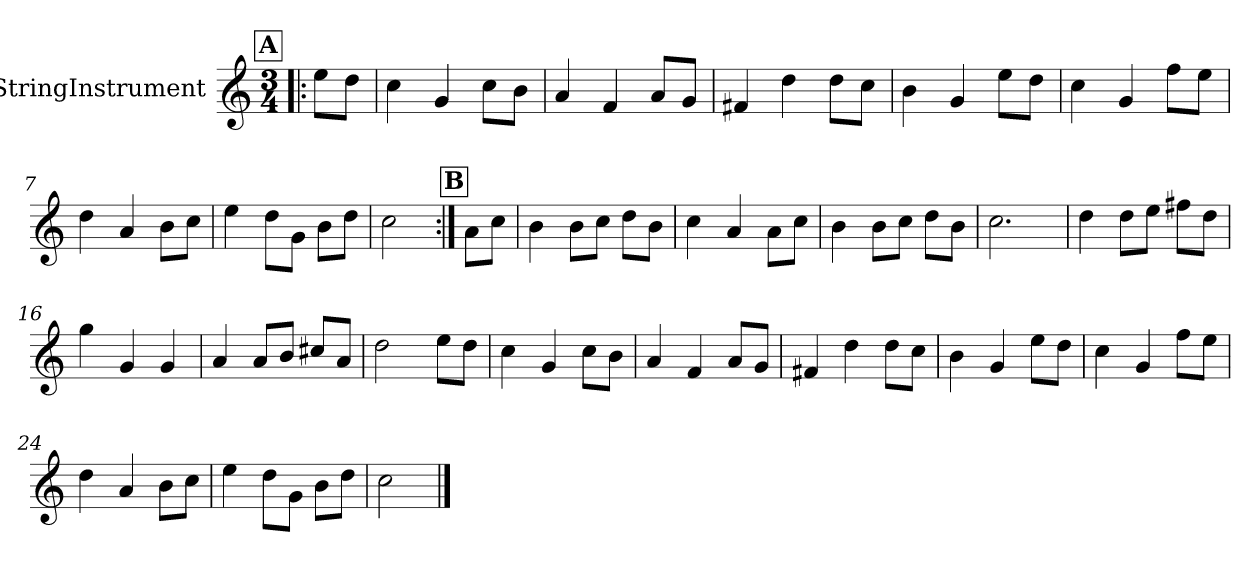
**kern
*part1
*staff1
*I"StringInstrument
*I'Str
*clefG2
*k[]
*M3/4
*MM120
!!LO:REH:place=s1:a:B:fs=14:t=A
=1!|:
8ee\L
8dd\J
=2
4cc\
4g/
8cc\L
8b\J
=3
4a/
4f/
8a/L
8g/J
=4
4f#X/
4dd\
8dd\L
8cc\J
=5
4b\
4g/
8ee\L
8dd\J
=6
4cc\
4g/
8ff\L
8ee\J
=7
4dd\
4a/
8b\L
8cc\J
=8
4ee\
8dd\L
8g\J
8b\L
8dd\J
=9
2cc\
!!LO:REH:place=s1:a:B:fs=14:t=B
=10:|!
8a\L
8cc\J
=11
4b\
8b\L
8cc\J
8dd\L
8b\J
!!LO:LB:g=z
=12
4cc\
4a/
8a\L
8cc\J
=13
4b\
8b\L
8cc\J
8dd\L
8b\J
=14
2.cc\
=15
4dd\
8dd\L
8ee\J
8ff#X\L
8dd\J
=16
4gg\
4g/
4g/
=17
4a/
8a/L
8b/J
8cc#X/L
8a/J
=18
2dd\
8ee\L
8dd\J
!!LO:LB:g=z
=19
4cc\
4g/
8cc\L
8b\J
=20
4a/
4f/
8a/L
8g/J
=21
4f#X/
4dd\
8dd\L
8cc\J
=22
4b\
4g/
8ee\L
8dd\J
=23
4cc\
4g/
8ff\L
8ee\J
=24
4dd\
4a/
8b\L
8cc\J
=25
4ee\
8dd\L
8g\J
8b\L
8dd\J
=26
2cc\
==
*-
